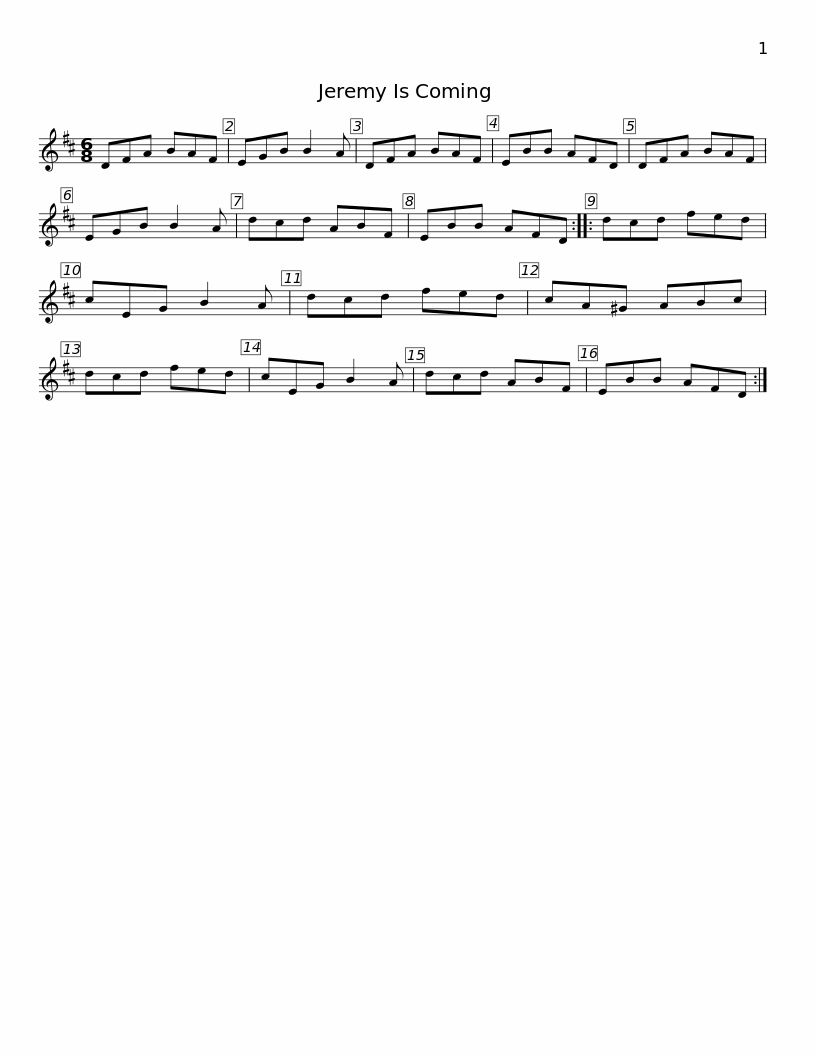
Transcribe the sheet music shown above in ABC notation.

X:1
L:1/8
M:6/8
I:linebreak $
K:D
V:1 treble
V:1
 DFA BAF | EGB B2 A | DFA BAF | EBB AFD | DFA BAF | %5
 EGB B2 A | dcd ABF |$ EBB AFD :: dcd fed | cEG B2 A | %10
 dcd fed | cA^G ABc | dcd fed | cEG B2 A |$ dcd ABF | %15
 EBB AFD :| %16
